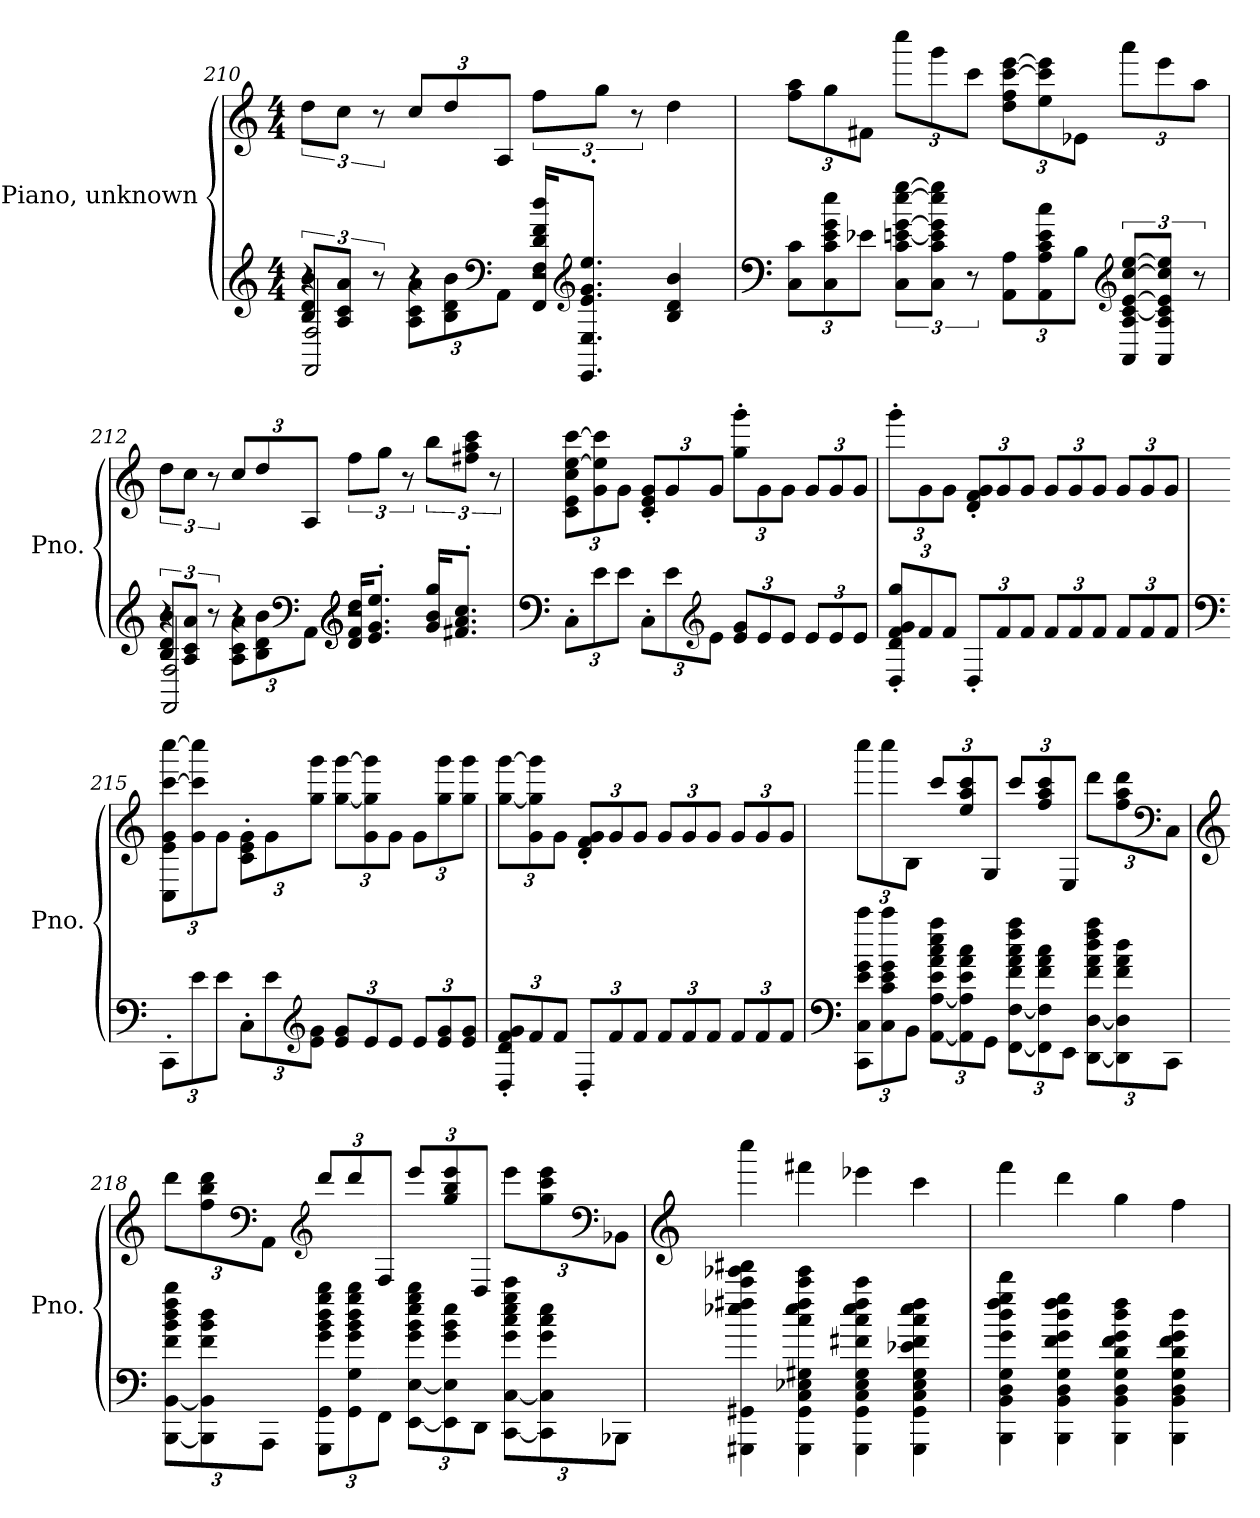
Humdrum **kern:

**kern	**kern
*part1	*part1
*staff2	*staff1
*I"Piano, unknown	*
*I'Pno.	*
*clefG2	*clefG2
*k[]	*k[]
*M4/4	*M4/4
=210	=210
*^	*
*	*^	*
12B/ 12d/ 12b/L	4r	2FF/ 2F/	12dd\L
12A/ 12c/ 12a/J	.	.	12cc\J
12r	.	.	12r
*	*Xbrackettup	*	*Xbrackettup
4r	12A\ 12c\ 12a\L	.	12cc/L
.	12B\ 12d\ 12b\	.	12dd/
*clefF4	*	*	*
.	12AA\J	.	12A/J
*	*	*	*brackettup
16FF/ 16F/ 16d/ 16f/ 16dd/KL	2r	2r	12ff\L
*clefG2	*	*	*
8.EE/' 8.E/' 8.e/' 8.g/' 8.ee/'J	.	.	.
.	.	.	12gg\J
.	.	.	12r
4B/ 4d/ 4b/	.	.	4dd\
*v	*v	*v	*
!!LO:LB:g=z
=211	=211
*clefF4	*
*	*Xbrackettup
12C\ 12c\L	12ff\ 12aa\L
12C\ 12c\ 12e\ 12g\ 12ee\	12gg\
12e-X\J	12f#X\J
*brackettup	*
12C\ 12c\ [12en\ [12g\ [12ee\ [12gg\L	12cccc\L
12C\ 12c\ 12e\] 12g\] 12ee\] 12gg\]J	12ggg\
12r	12ccc\J
*Xbrackettup	*
12AA\ 12A\L	12dd\ 12ff\ [12ccc\ [12eee\L
12AA\ 12A\ 12c\ 12e\ 12cc\	12ee\ 12ccc\] 12eee\]
12B\J	12e-X\J
*clefG2	*
*brackettup	*
12AA/ 12A/ [12c/ [12e/ [12cc/ [12ee/L	12aaa\L
12AA/ 12A/ 12c/] 12e/] 12cc/] 12ee/]J	12eee\
12r	12aa\J
=212	=212
*^	*
*	*^	*
*	*	*	*brackettup
12B/ 12d/ 12b/L	4r	2FF/ 2F/	12dd\L
12A/ 12c/ 12a/J	.	.	12cc\J
12r	.	.	12r
*	*Xbrackettup	*	*Xbrackettup
4r	12A\ 12c\ 12a\L	.	12cc/L
.	12B\ 12d\ 12b\	.	12dd/
*clefF4	*	*	*
.	12AA\J	.	12A/J
*clefG2	*	*	*
*	*	*	*brackettup
16d/ 16f/ 16dd/KL	2r	2r	12ff\L
8.e/' 8.g/' 8.ee/'J	.	.	.
.	.	.	12gg\J
.	.	.	12r
16g/ 16b/ 16gg/KL	.	.	12bb\L
8.f#X/' 8.a/' 8.cc/'J	.	.	.
.	.	.	12ff#X\ 12aa\ 12ccc\J
.	.	.	12r
*v	*v	*v	*
!!LO:LB:g=z
=213	=213
*clefF4	*
*	*Xbrackettup
12C'\L	12c\ 12e\ 12cc\ [12ee\ [12ccc\L
12e\	12g\ 12ee\] 12ccc\]
12e\J	12g\J
12C'\L	12c/' 12e/' 12g/'L
12e\	12g/
*clefG2	*
12e\J	12g/J
12e/ 12g/L	12gg\' 12ggg\'L
12e/	12g\
12e/J	12g\J
12e/L	12g/L
12e/	12g/
12e/J	12g/J
=214	=214
12D/' 12d/' 12f/' 12g/' 12gg/'L	12ggg'\L
12f/	12g\
12f/J	12g\J
12D'/L	12d/' 12f/' 12g/'L
12f/	12g/
12f/J	12g/J
12f/L	12g/L
12f/	12g/
12f/J	12g/J
12f/L	12g/L
12f/	12g/
12f/J	12g/J
=215	=215
*clefF4	*
12CC'\L	12C\ 12e\ 12g\ [12ccc\ [12cccc\L
12e\	12g\ 12ccc\] 12cccc\]
12e\J	12g\J
12C'\L	12c\' 12e\' 12g\'L
12e\	12g\
*clefG2	*
12e\ 12g\J	12gg\ 12ggg\J
12e/ 12g/L	[12gg\ [12ggg\L
12e/	12g\ 12gg\] 12ggg\]
12e/J	12g\J
12e/L	12g\L
12e/ 12g/	12gg\ 12ggg\
12e/ 12g/J	12gg\ 12ggg\J
!!LO:LB:g=z
=216	=216
12D/' 12d/' 12f/' 12g/'L	[12gg\ [12ggg\L
12f/	12g\ 12gg\] 12ggg\]
12f/J	12g\J
12D'/L	12d/' 12f/' 12g/'L
12f/	12g/
12f/J	12g/J
12f/L	12g/L
12f/	12g/
12f/J	12g/J
12f/L	12g/L
12f/	12g/
12f/J	12g/J
=217	=217
*clefF4	*
12CC\ 12C\ 12e\ 12g\ 12ccc\L	12cccc\L
12C\ 12c\ 12e\ 12g\ 12ccc\	12cccc\
12BB\J	12B\J
[12AA\ [12A\ 12e\ 12a\ 12cc\ 12ee\ 12aa\L	12ccc/L
12AA\] 12A\] 12e\ 12a\ 12cc\	12ee/ 12aa/ 12ccc/
12GG\J	12G/J
[12FF\ [12F\ 12f\ 12a\ 12cc\ 12ff\ 12aa\L	12ccc/L
12FF\] 12F\] 12f\ 12a\ 12cc\	12ff/ 12aa/ 12ccc/
12EE\J	12E/J
[12DD\ [12D\ 12f\ 12a\ 12dd\ 12ff\ 12aa\L	12ddd\L
12DD\] 12D\] 12f\ 12a\ 12dd\	12ff\ 12aa\ 12ddd\
*	*clefF4
12CC\J	12C\J
!!LO:PB:g=z
=218	=218
*	*clefG2
[12BBB\ [12BB\ 12f\ 12b\ 12dd\ 12ff\ 12bb\L	12ddd\L
12BBB\] 12BB\] 12f\ 12b\ 12dd\	12ff\ 12bb\ 12ddd\
*	*clefF4
12AAA\J	12AA\J
*	*clefG2
12GGG\ 12GG\ 12g\ 12b\ 12dd\ 12gg\ 12bb\L	12ddd/L
12GG\ 12G\ 12g\ 12b\ 12dd\ 12gg\ 12bb\	12ddd/
12FF\J	12F/J
[12EE\ [12E\ 12g\ 12b\ 12ee\ 12gg\ 12bb\L	12eee/L
12EE\] 12E\] 12g\ 12b\ 12ee\	12gg/ 12bb/ 12eee/
12DD\J	12D/J
[12CC\ [12C\ 12g\ 12cc\ 12ee\ 12gg\ 12ccc\L	12eee\L
12CC\] 12C\] 12g\ 12cc\ 12ee\	12gg\ 12ccc\ 12eee\
*	*clefF4
12BBB-X\J	12BB-X\J
=219	=219
*	*clefG2
4GGG#X\ 4GG#X\ 4ee-X\ 4ff#X\ 4ccc\ 4eee-X\ 4fff#X\	4cccc\
4GGG#\ 4GG#\ 4C\ 4E-X\ 4G#X\ 4cc\ 4ee-\ 4ff#\ 4ccc\ 4eee-\	4fff#X\
4GGG#\ 4GG#\ 4C\ 4E-\ 4G#\ 4f#X\ 4cc\ 4ee-\ 4ff#\ 4ccc\	4eee-X\
4GGG#\ 4GG#\ 4C\ 4E-\ 4G#\ 4e-X\ 4f#\ 4cc\ 4ee-\ 4ff#\	4ccc\
=220	=220
4BBB\ 4BB\ 4D\ 4G\ 4g\ 4dd\ 4ff\ 4gg\ 4ddd\	4fff\
4BBB\ 4BB\ 4D\ 4G\ 4f\ 4g\ 4dd\ 4ff\ 4gg\	4ddd\
4BBB\ 4BB\ 4D\ 4G\ 4d\ 4f\ 4g\ 4dd\ 4ff\	4gg\
4BBB\ 4BB\ 4D\ 4G\ 4d\ 4f\ 4g\ 4dd\	4ff\
=	=
*-	*-
